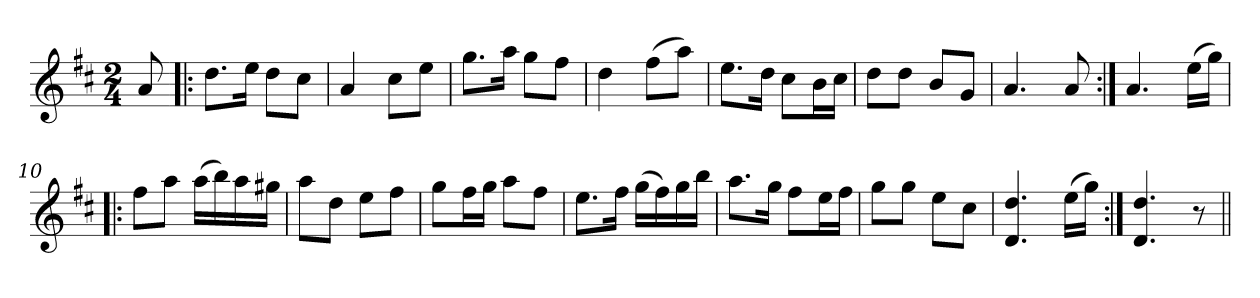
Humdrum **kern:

**kern
*part1
*staff1
*clefG2
*k[f#c#]
*D:
*M2/4
*MM41
=1
8a/
=2!|:
8.dd\L
16ee\Jk
8dd\L
8cc#\J
=3
4a/
8cc#\L
8ee\J
=4
8.gg\L
16aa\Jk
8gg\L
8ff#\J
=5
4dd\
(>8ff#\L
8aa\J)
=6
8.ee\L
16dd\Jk
8cc#\L
16b\L
16cc#\JJ
=7
8dd\L
8dd\J
8b/L
8g/J
=8
4.a/
8a/
=9:|!
4.a/
(>16ee\LL
16gg\JJ)
=10!|:
8ff#\L
8aa\J
(>16aa\LL
16bb\)
16aa\
16gg#X\JJ
!!LO:LB:g=z
=11
8aa\L
8dd\J
8ee\L
8ff#\J
=12
8gg\L
16ff#\L
16gg\JJ
8aa\L
8ff#\J
=13
8.ee\L
16ff#\Jk
(>16gg\LL
16ff#\)
16gg\
16bb\JJ
=14
8.aa\L
16gg\Jk
8ff#\L
16ee\L
16ff#\JJ
=15
8gg\L
8gg\J
8ee\L
8cc#\J
=16
4.d/ 4.dd/
(>16ee\LL
16gg\JJ)
=17:|!
4.d/ 4.dd/
8r
=||
*-
